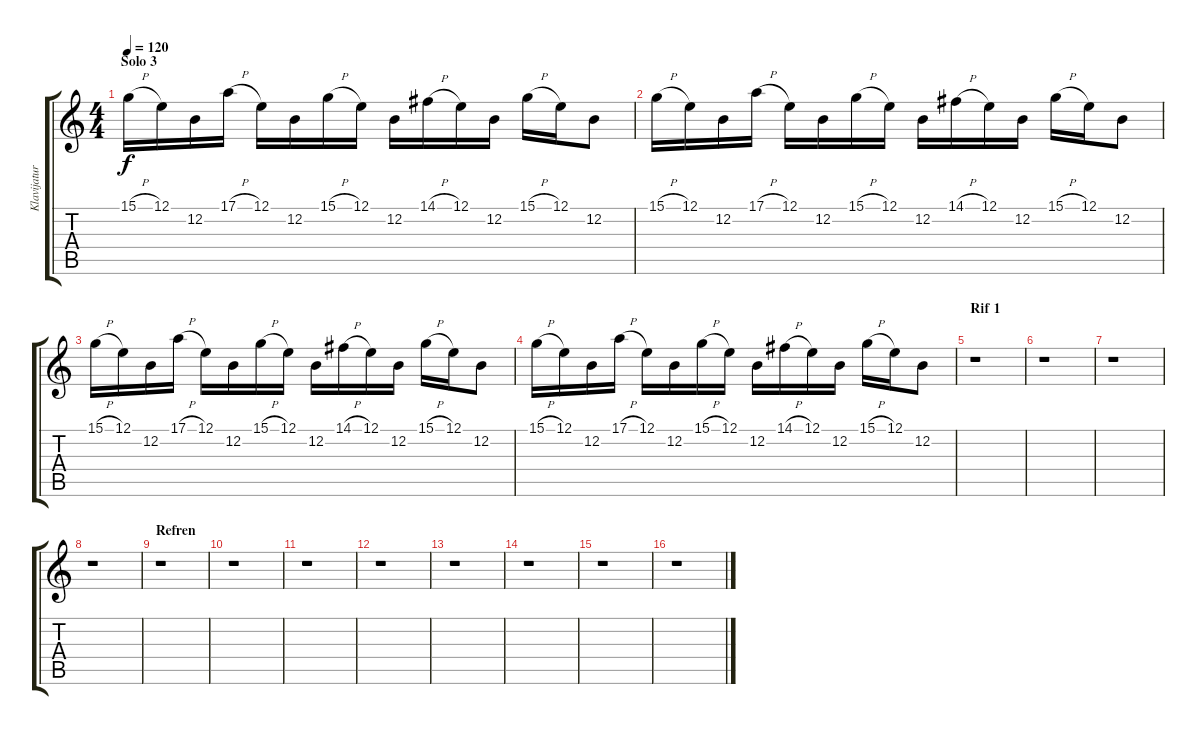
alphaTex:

\track ("Klavijature / Solo Gitara" "Klavijatur") {instrument fx5brightness}
\staff {score tabs}
\tuning (E4 B3 G3 D3 A2 E2) {hide}
\ts (4 4)
\section ("" "Solo 3")
\tempo 120
\clef g2
\ks c
15.1{h}.16{dy f} 12.1.16 12.2.16 17.1{h}.16 12.1.16 12.2.16 15.1{h}.16 12.1.16 12.2.16 14.1{h}.16 12.1.16 12.2.16 15.1{h}.16 12.1.16 12.2.8 |
15.1{h}.16 12.1.16 12.2.16 17.1{h}.16 12.1.16 12.2.16 15.1{h}.16 12.1.16 12.2.16 14.1{h}.16 12.1.16 12.2.16 15.1{h}.16 12.1.16 12.2.8 |
15.1{h}.16 12.1.16 12.2.16 17.1{h}.16 12.1.16 12.2.16 15.1{h}.16 12.1.16 12.2.16 14.1{h}.16 12.1.16 12.2.16 15.1{h}.16 12.1.16 12.2.8 |
15.1{h}.16 12.1.16 12.2.16 17.1{h}.16 12.1.16 12.2.16 15.1{h}.16 12.1.16 12.2.16 14.1{h}.16 12.1.16 12.2.16 15.1{h}.16 12.1.16 12.2.8 |
\section ("" "Rif 1")
r.1 |
r.1 |
r.1 |
r.1 |
\section ("" "Refren")
r.1 |
r.1 |
r.1 |
r.1 |
r.1 |
r.1 |
r.1 |
r.1
